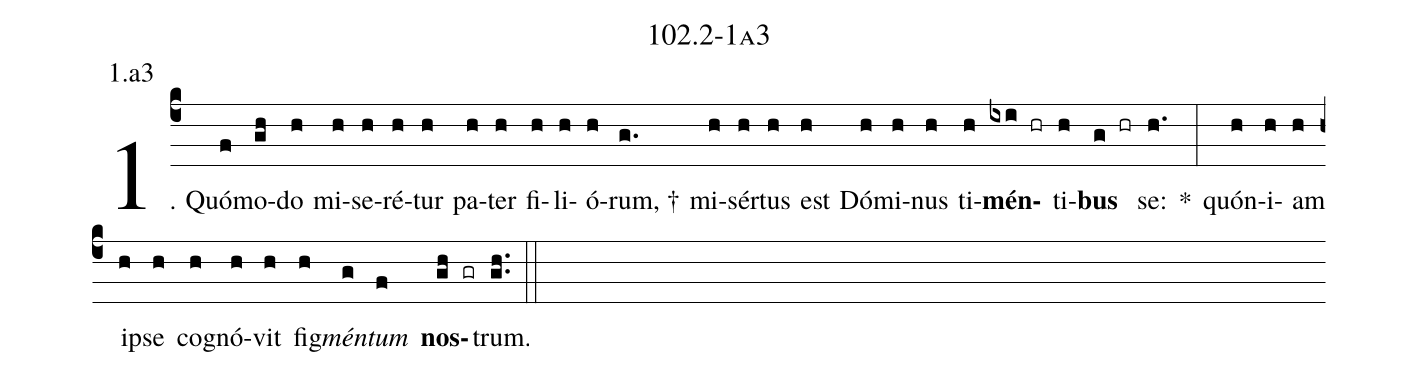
name: 102.2-1a3;
annotation: 1.a3;
%%
(c4)1. Quó(f)mo(gh)do(h) mi(h)se(h)ré(h)tur(h) pa(h)ter(h) fi(h)li(h)ó(h)rum, †(g.) mi(h)sér(h)tus(h) est(h) Dó(h)mi(h)nus(h) ti(h)<b>mén</b>(ixi hr)ti(h)<b>bus</b>(g hr) se:(h.) *(:) quón(h)i(h)am(h) ip(h)se(h) co(h)gnó(h)vit(h) fig(h)<i>mén</i>(g)<i>tum</i>(f) <b>nos</b>(gh gr)trum.(gh..) (::)
